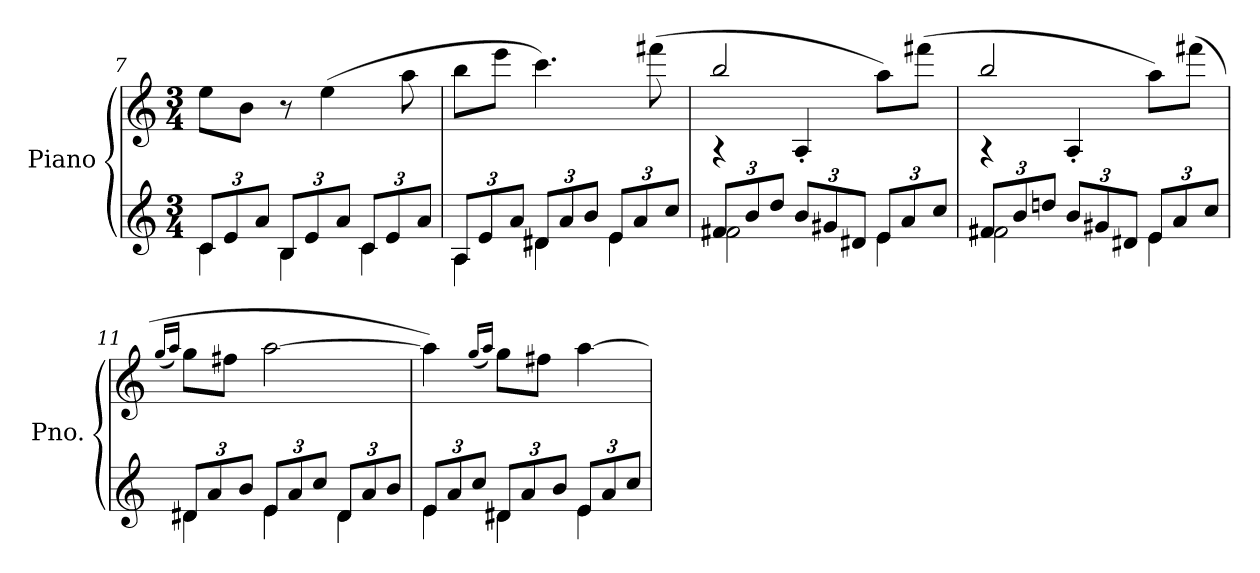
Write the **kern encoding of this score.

**kern	**kern
*part1	*part1
*staff2	*staff1
*I"Piano	*
*I'Pno.	*
*clefG2	*clefG2
*k[]	*k[]
*M3/4	*M3/4
*Xbrackettup	*
=7	=7
*^	*
12c/L	4c\	8ee\L
12e/	.	.
.	.	8b\J
12a/J	.	.
12B/L	4B\	8r
12e/	.	.
.	.	(>4ee\
12a/J	.	.
12c/L	4c\	.
12e/	.	.
.	.	8aa\
12a/J	.	.
=8	=8	=8
12A/L	4A\	8bb\L
12e/	.	.
.	.	8eee\J
12a/J	.	.
12d#X/L	4d#\	4.ccc\)
12a/	.	.
12b/J	.	.
12e/L	4e\	.
12a/	.	.
.	.	(>8fff#X\
12cc/J	.	.
!!LO:LB:g=z
=9	=9	=9
*	*	*^
12f#X/L	2f#\	2bb/	4r
12b/	.	.	.
12dd/J	.	.	.
12b/L	.	.	4A'/
12g#X/	.	.	.
12d#X/J	.	.	.
12e/L	4e\	8aa\L)	4ryy
12a/	.	.	.
.	.	(>8fff#X\J	.
12cc/J	.	.	.
=10	=10	=10	=10
12f#X/L	2f#\	2bb/	4r
12b/	.	.	.
12ddni/J	.	.	.
12b/L	.	.	4A'/
12g#X/	.	.	.
12d#X/J	.	.	.
12e/L	4e\	8aa\L)	4ryy
12a/	.	.	.
.	.	(>8fff#X\J	.
12cc/J	.	.	.
*	*	*v	*v
=11	=11	=11
.	.	(<16qgg/LL
.	.	16qaa/JJ)
12d#X/L	4d#\	8gg\L
12a/	.	.
.	.	8ff#X\J
12b/J	.	.
12e/L	4e\	[2aa\
12a/	.	.
12cc/J	.	.
12d#/L	4d#\	.
12a/	.	.
12b/J	.	.
=12	=12	=12
12e/L	4e\	4aa\])
12a/	.	.
12cc/J	.	.
.	.	(<16qgg/LL
.	.	16qaa/JJ)
12d#X/L	4d#\	8gg\L
12a/	.	.
.	.	8ff#X\J
12b/J	.	.
12e/L	4e\	[4aa\
12a/	.	.
12cc/J	.	.
*v	*v	*
=	=
*-	*-
